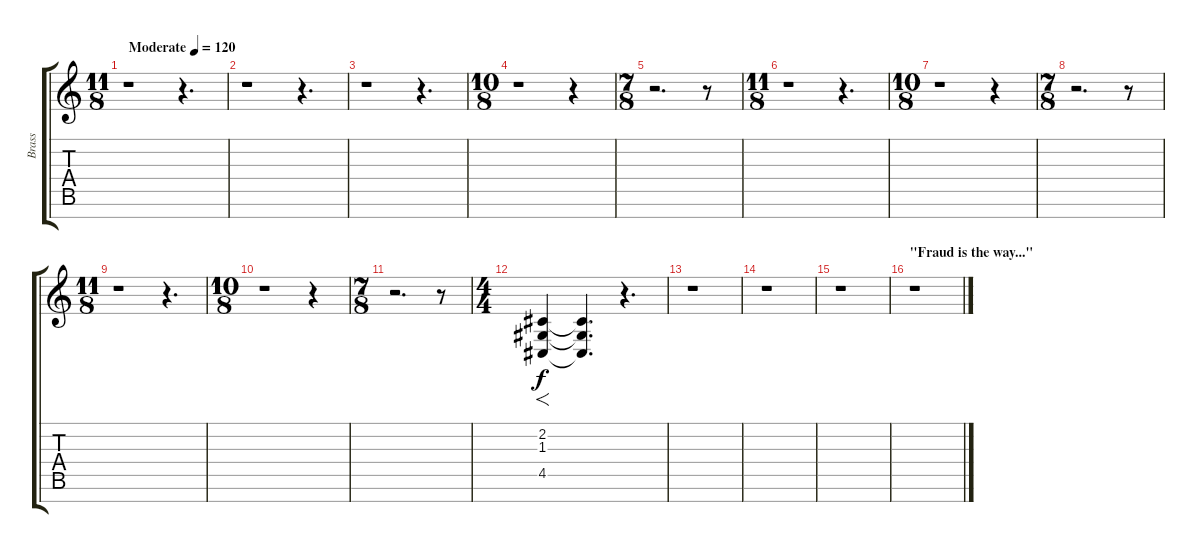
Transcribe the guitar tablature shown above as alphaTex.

\track ("Brass " "Brass ") {instrument frenchhorn}
\staff {score tabs}
\tuning (E4 B3 G3 D3 A2 E2 B1) {hide}
\ts (11 8)
\section ("" "")
\tempo (120 "Moderate")
\clef g2
\ks c
r.1{dy f instrument frenchhorn} r.4{d} |
r.1 r.4{d} |
r.1 r.4{d} |
\ts (10 8)
r.1 r.4 |
\ts (7 8)
r.2{d} r.8 |
\ts (11 8)
r.1 r.4{d} |
\ts (10 8)
r.1 r.4 |
\ts (7 8)
r.2{d} r.8 |
\ts (11 8)
r.1 r.4{d} |
\ts (10 8)
r.1 r.4 |
\ts (7 8)
r.2{d} r.8 |
\ts (4 4)
\section ("" "")
(2.2 1.3 4.5).4{f} (2.2{t} 1.3{t} 4.5{t}).4{d} r.4{d} |
r.1 |
r.1 |
r.1 |
\section ("" "\"Fraud is the way...\"")
r.1
